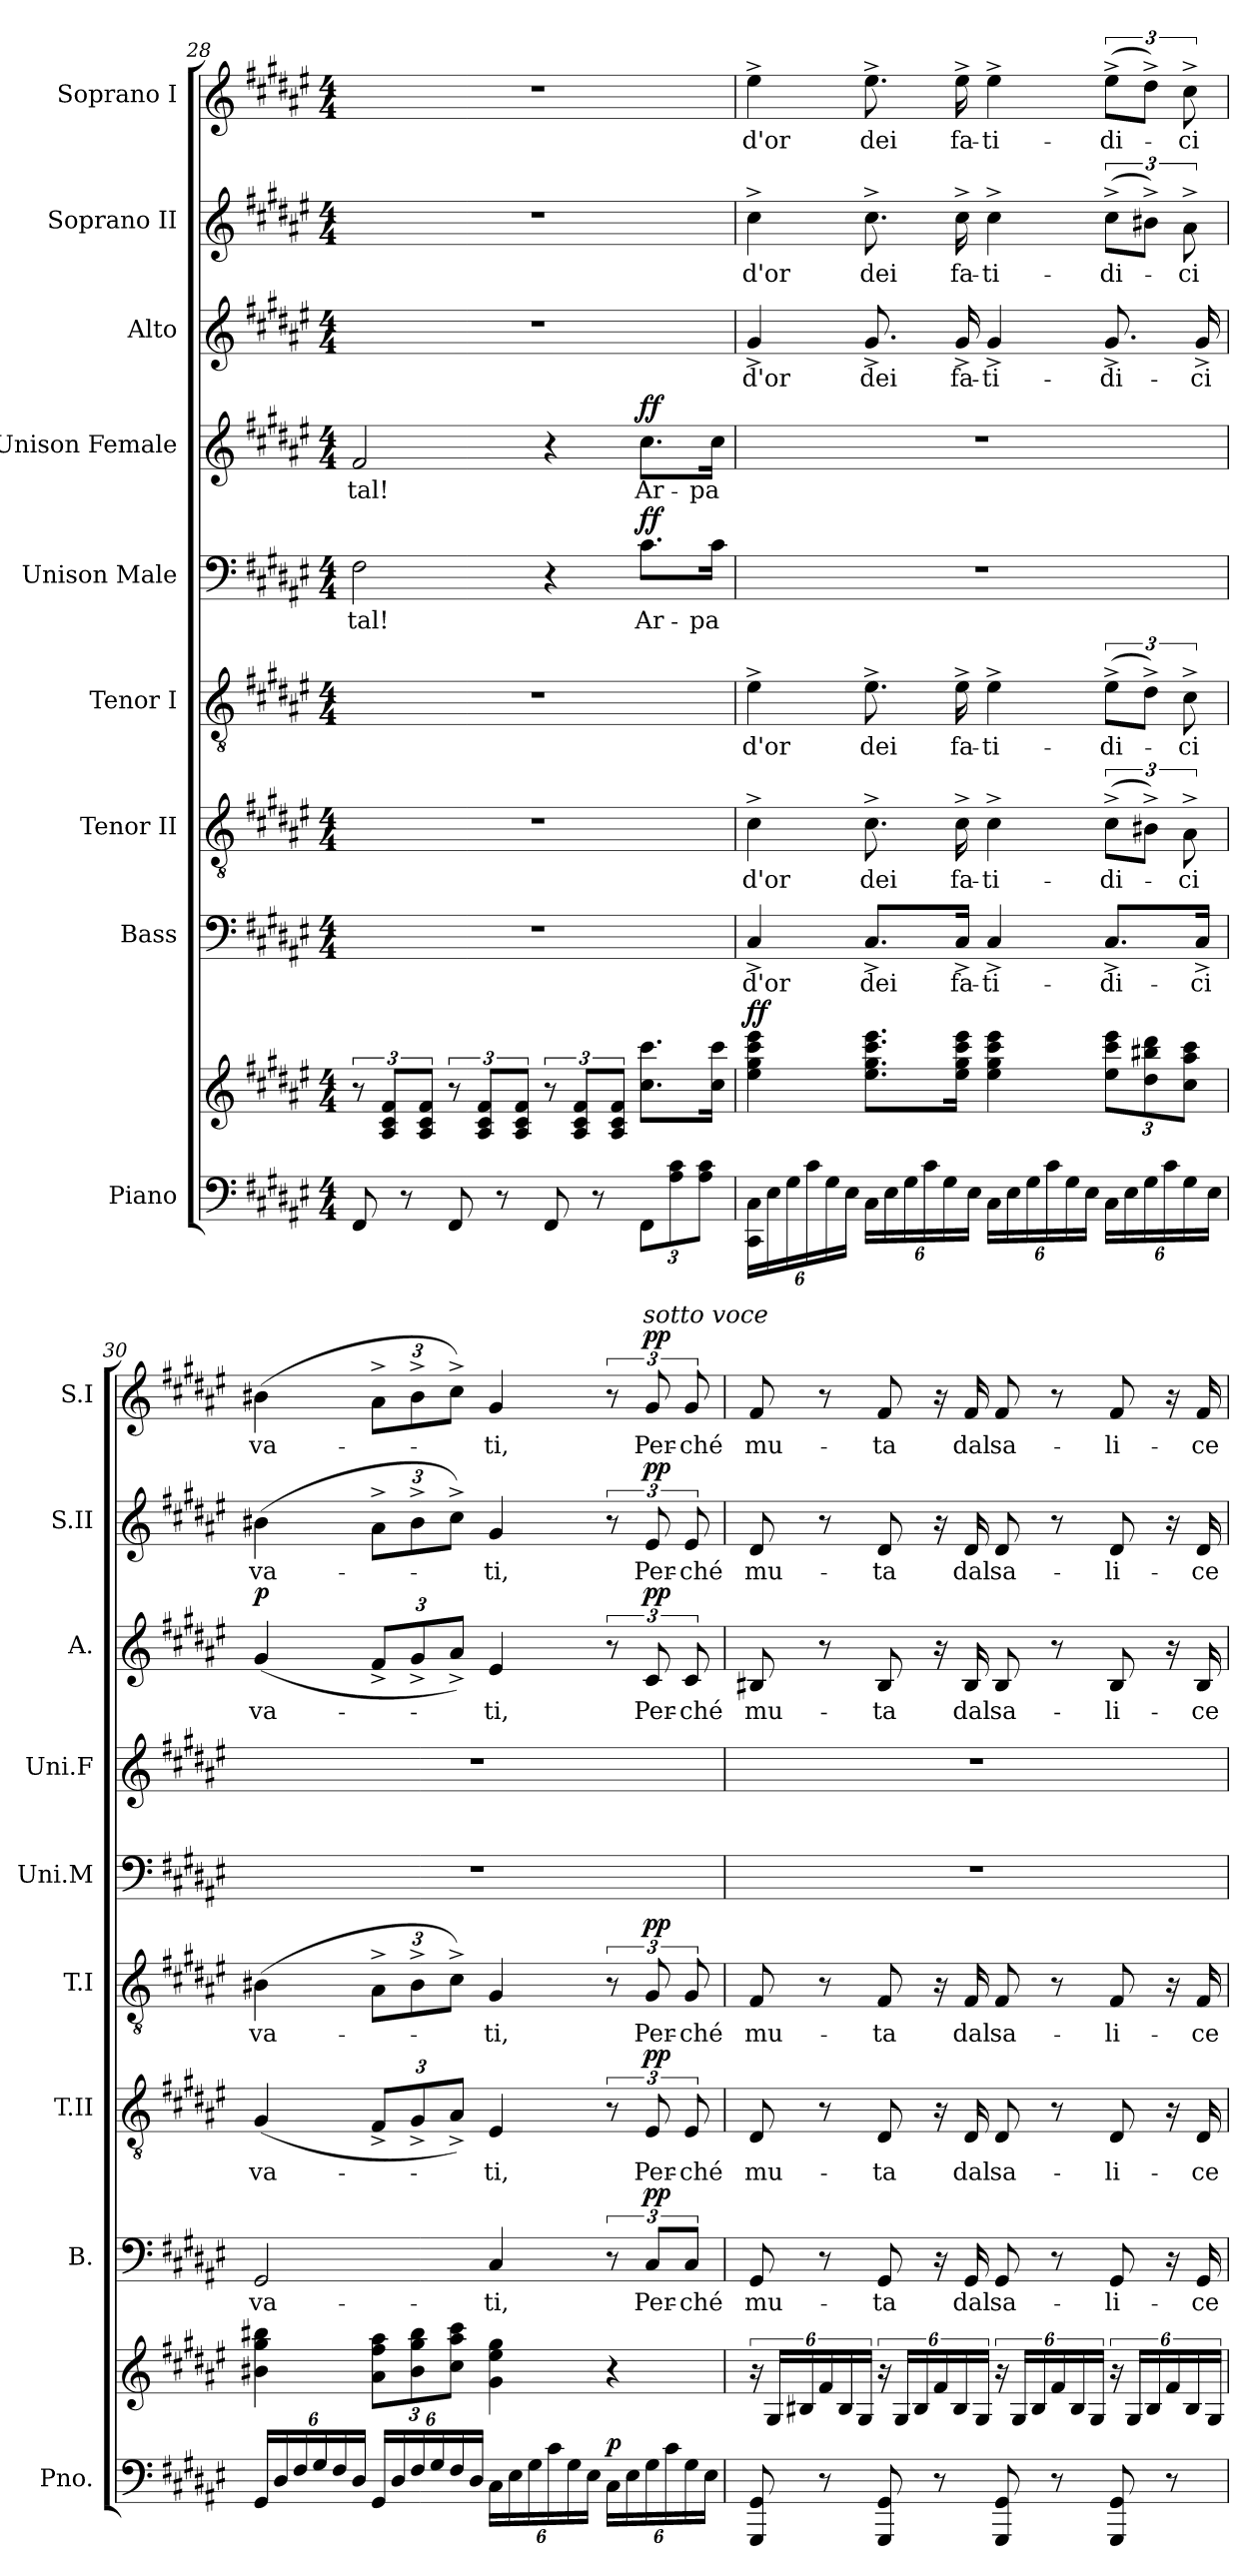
**kern	**kern	**dynam	**kern	**text	**dynam	**kern	**text	**dynam	**kern	**text	**dynam	**kern	**text	**dynam	**kern	**text	**dynam	**kern	**text	**dynam	**kern	**text	**dynam	**kern	**text	**dynam
*part9	*part9	*part9	*part8	*part8	*part8	*part7	*part7	*part7	*part6	*part6	*part6	*part5	*part5	*part5	*part4	*part4	*part4	*part3	*part3	*part3	*part2	*part2	*part2	*part1	*part1	*part1
*staff10	*staff9	*staff9/10	*staff8	*staff8	*staff8	*staff7	*staff7	*staff7	*staff6	*staff6	*staff6	*staff5	*staff5	*staff5	*staff4	*staff4	*staff4	*staff3	*staff3	*staff3	*staff2	*staff2	*staff2	*staff1	*staff1	*staff1
*I"Piano	*	*	*I"Bass	*	*	*I"Tenor II	*	*	*I"Tenor I	*	*	*I"Unison Male	*	*	*I"Unison Female	*	*	*I"Alto	*	*	*I"Soprano II	*	*	*I"Soprano I	*	*
*I'Pno.	*	*	*I'B.	*	*	*I'T.II	*	*	*I'T.I	*	*	*I'Uni.M	*	*	*I'Uni.F	*	*	*I'A.	*	*	*I'S.II	*	*	*I'S.I	*	*
*clefF4	*clefG2	*	*clefF4	*	*	*clefGv2	*	*	*clefGv2	*	*	*clefF4	*	*	*clefG2	*	*	*clefG2	*	*	*clefG2	*	*	*clefG2	*	*
*k[f#c#g#d#a#e#]	*k[f#c#g#d#a#e#]	*	*k[f#c#g#d#a#e#]	*	*	*k[f#c#g#d#a#e#]	*	*	*k[f#c#g#d#a#e#]	*	*	*k[f#c#g#d#a#e#]	*	*	*k[f#c#g#d#a#e#]	*	*	*k[f#c#g#d#a#e#]	*	*	*k[f#c#g#d#a#e#]	*	*	*k[f#c#g#d#a#e#]	*	*
*M4/4	*M4/4	*	*M4/4	*	*	*M4/4	*	*	*M4/4	*	*	*M4/4	*	*	*M4/4	*	*	*M4/4	*	*	*M4/4	*	*	*M4/4	*	*
=28	=28	=28	=28	=28	=28	=28	=28	=28	=28	=28	=28	=28	=28	=28	=28	=28	=28	=28	=28	=28	=28	=28	=28	=28	=28	=28
!	!	!	!	!	!	!	!	!	!	!	!	!	!LO:LY:b	!	!	!LO:LY:b	!	!	!	!	!	!	!	!	!	!
8FF#/	12r	.	1r	.	.	1r	.	.	1r	.	.	2F#\	-tal!	.	2f#/	-tal!	.	1r	.	.	1r	.	.	1r	.	.
.	12A#/ 12c#/ 12f#/L	.	.	.	.	.	.	.	.	.	.	.	.	.	.	.	.	.	.	.	.	.	.	.	.	.
8r	.	.	.	.	.	.	.	.	.	.	.	.	.	.	.	.	.	.	.	.	.	.	.	.	.	.
.	12A#/ 12c#/ 12f#/J	.	.	.	.	.	.	.	.	.	.	.	.	.	.	.	.	.	.	.	.	.	.	.	.	.
8FF#/	12r	.	.	.	.	.	.	.	.	.	.	.	.	.	.	.	.	.	.	.	.	.	.	.	.	.
.	12A#/ 12c#/ 12f#/L	.	.	.	.	.	.	.	.	.	.	.	.	.	.	.	.	.	.	.	.	.	.	.	.	.
8r	.	.	.	.	.	.	.	.	.	.	.	.	.	.	.	.	.	.	.	.	.	.	.	.	.	.
.	12A#/ 12c#/ 12f#/J	.	.	.	.	.	.	.	.	.	.	.	.	.	.	.	.	.	.	.	.	.	.	.	.	.
8FF#/	12r	.	.	.	.	.	.	.	.	.	.	4r	.	.	4r	.	.	.	.	.	.	.	.	.	.	.
.	12A#/ 12c#/ 12f#/L	.	.	.	.	.	.	.	.	.	.	.	.	.	.	.	.	.	.	.	.	.	.	.	.	.
8r	.	.	.	.	.	.	.	.	.	.	.	.	.	.	.	.	.	.	.	.	.	.	.	.	.	.
.	12A#/ 12c#/ 12f#/J	.	.	.	.	.	.	.	.	.	.	.	.	.	.	.	.	.	.	.	.	.	.	.	.	.
*Xbrackettup	*	*	*	*	*	*	*	*	*	*	*	*	*	*	*	*	*	*	*	*	*	*	*	*	*	*
!	!	!	!	!	!	!	!	!	!	!	!	!	!LO:LY:b	!LO:DY:a	!	!LO:LY:b	!LO:DY:a	!	!	!	!	!	!	!	!	!
12FF#\L	8.cc#\ 8.ccc#\L	.	.	.	.	.	.	.	.	.	.	8.c#\L	Ar-	ff	8.cc#\L	Ar-	ff	.	.	.	.	.	.	.	.	.
12A#\ 12c#\	.	.	.	.	.	.	.	.	.	.	.	.	.	.	.	.	.	.	.	.	.	.	.	.	.	.
12A#\ 12c#\J	.	.	.	.	.	.	.	.	.	.	.	.	.	.	.	.	.	.	.	.	.	.	.	.	.	.
!	!	!	!	!	!	!	!	!	!	!	!	!	!LO:LY:b	!	!	!LO:LY:b	!	!	!	!	!	!	!	!	!	!
.	16cc#\ 16ccc#\Jk	.	.	.	.	.	.	.	.	.	.	16c#\Jk	-pa	.	16cc#\Jk	-pa	.	.	.	.	.	.	.	.	.	.
!!LO:PB:g=z
=29	=29	=29	=29	=29	=29	=29	=29	=29	=29	=29	=29	=29	=29	=29	=29	=29	=29	=29	=29	=29	=29	=29	=29	=29	=29	=29
!	!	!LO:DY:a	!	!LO:LY:b	!	!	!LO:LY:b	!	!	!LO:LY:b	!	!	!	!	!	!	!	!	!LO:LY:b	!	!	!LO:LY:b	!	!	!LO:LY:b	!
24CC#\ 24C#\LL	4ee#\ 4gg#\ 4ccc#\ 4eee#\	ff	4C#^/	d'or	.	4c#^\	d'or	.	4e#^\	d'or	.	1r	.	.	1r	.	.	4g#^/	d'or	.	4cc#^\	d'or	.	4ee#^\	d'or	.
24E#\	.	.	.	.	.	.	.	.	.	.	.	.	.	.	.	.	.	.	.	.	.	.	.	.	.	.
24G#\	.	.	.	.	.	.	.	.	.	.	.	.	.	.	.	.	.	.	.	.	.	.	.	.	.	.
24c#\	.	.	.	.	.	.	.	.	.	.	.	.	.	.	.	.	.	.	.	.	.	.	.	.	.	.
24G#\	.	.	.	.	.	.	.	.	.	.	.	.	.	.	.	.	.	.	.	.	.	.	.	.	.	.
24E#\JJ	.	.	.	.	.	.	.	.	.	.	.	.	.	.	.	.	.	.	.	.	.	.	.	.	.	.
!	!	!	!	!LO:LY:b	!	!	!LO:LY:b	!	!	!LO:LY:b	!	!	!	!	!	!	!	!	!LO:LY:b	!	!	!LO:LY:b	!	!	!LO:LY:b	!
24C#\LL	8.ee#\ 8.gg#\ 8.ccc#\ 8.eee#\L	.	8.C#^/L	dei	.	8.c#^\	dei	.	8.e#^\	dei	.	.	.	.	.	.	.	8.g#^/	dei	.	8.cc#^\	dei	.	8.ee#^\	dei	.
24E#\	.	.	.	.	.	.	.	.	.	.	.	.	.	.	.	.	.	.	.	.	.	.	.	.	.	.
24G#\	.	.	.	.	.	.	.	.	.	.	.	.	.	.	.	.	.	.	.	.	.	.	.	.	.	.
24c#\	.	.	.	.	.	.	.	.	.	.	.	.	.	.	.	.	.	.	.	.	.	.	.	.	.	.
24G#\	.	.	.	.	.	.	.	.	.	.	.	.	.	.	.	.	.	.	.	.	.	.	.	.	.	.
!	!	!	!	!LO:LY:b	!	!	!LO:LY:b	!	!	!LO:LY:b	!	!	!	!	!	!	!	!	!LO:LY:b	!	!	!LO:LY:b	!	!	!LO:LY:b	!
.	16ee#\ 16gg#\ 16ccc#\ 16eee#\Jk	.	16C#^/Jk	fa-	.	16c#^\	fa-	.	16e#^\	fa-	.	.	.	.	.	.	.	16g#^/	fa-	.	16cc#^\	fa-	.	16ee#^\	fa-	.
24E#\JJ	.	.	.	.	.	.	.	.	.	.	.	.	.	.	.	.	.	.	.	.	.	.	.	.	.	.
!	!	!	!	!LO:LY:b	!	!	!LO:LY:b	!	!	!LO:LY:b	!	!	!	!	!	!	!	!	!LO:LY:b	!	!	!LO:LY:b	!	!	!LO:LY:b	!
24C#\LL	4ee#\ 4gg#\ 4ccc#\ 4eee#\	.	4C#^/	-ti-	.	4c#^\	-ti-	.	4e#^\	-ti-	.	.	.	.	.	.	.	4g#^/	-ti-	.	4cc#^\	-ti-	.	4ee#^\	-ti-	.
24E#\	.	.	.	.	.	.	.	.	.	.	.	.	.	.	.	.	.	.	.	.	.	.	.	.	.	.
24G#\	.	.	.	.	.	.	.	.	.	.	.	.	.	.	.	.	.	.	.	.	.	.	.	.	.	.
24c#\	.	.	.	.	.	.	.	.	.	.	.	.	.	.	.	.	.	.	.	.	.	.	.	.	.	.
24G#\	.	.	.	.	.	.	.	.	.	.	.	.	.	.	.	.	.	.	.	.	.	.	.	.	.	.
24E#\JJ	.	.	.	.	.	.	.	.	.	.	.	.	.	.	.	.	.	.	.	.	.	.	.	.	.	.
*	*Xbrackettup	*	*	*	*	*	*	*	*	*	*	*	*	*	*	*	*	*	*	*	*	*	*	*	*	*
!	!	!	!	!LO:LY:b	!	!	!LO:LY:b	!	!	!LO:LY:b	!	!	!	!	!	!	!	!	!LO:LY:b	!	!	!LO:LY:b	!	!	!LO:LY:b	!
24C#\LL	12ee#\ 12ccc#\ 12eee#\L	.	8.C#^/L	-di-	.	(12c#^\L	-di-	.	(12e#^\L	-di-	.	.	.	.	.	.	.	8.g#^/	-di-	.	(12cc#^\L	-di-	.	(12ee#^\L	-di-	.
24E#\	.	.	.	.	.	.	.	.	.	.	.	.	.	.	.	.	.	.	.	.	.	.	.	.	.	.
24G#\	12dd#\ 12bb#X\ 12ddd#\	.	.	.	.	12B#X^\J)	.	.	12d#^\J)	.	.	.	.	.	.	.	.	.	.	.	12b#X^\J)	.	.	12dd#^\J)	.	.
24c#\	.	.	.	.	.	.	.	.	.	.	.	.	.	.	.	.	.	.	.	.	.	.	.	.	.	.
!	!	!	!	!	!	!	!LO:LY:b	!	!	!LO:LY:b	!	!	!	!	!	!	!	!	!	!	!	!LO:LY:b	!	!	!LO:LY:b	!
24G#\	12cc#\ 12aa#\ 12ccc#\J	.	.	.	.	12A#^\	-ci	.	12c#^\	-ci	.	.	.	.	.	.	.	.	.	.	12a#^\	-ci	.	12cc#^\	-ci	.
!	!	!	!	!LO:LY:b	!	!	!	!	!	!	!	!	!	!	!	!	!	!	!LO:LY:b	!	!	!	!	!	!	!
.	.	.	16C#^/Jk	-ci	.	.	.	.	.	.	.	.	.	.	.	.	.	16g#^/	-ci	.	.	.	.	.	.	.
24E#\JJ	.	.	.	.	.	.	.	.	.	.	.	.	.	.	.	.	.	.	.	.	.	.	.	.	.	.
!!LO:PB:g=z
=30	=30	=30	=30	=30	=30	=30	=30	=30	=30	=30	=30	=30	=30	=30	=30	=30	=30	=30	=30	=30	=30	=30	=30	=30	=30	=30
!	!	!	!	!LO:LY:b	!	!	!LO:LY:b	!	!	!LO:LY:b	!	!	!	!	!	!	!	!	!LO:LY:b	!LO:DY:a	!	!LO:LY:b	!	!	!LO:LY:b	!
24GG#/LL	4b#X\ 4gg#\ 4bb#X\	.	2GG#/	va-	.	(4G#/	va-	.	(4B#X\	va-	.	1r	.	.	1r	.	.	(4g#/	va-	p	(4b#X\	va-	.	(4b#X\	va-	.
24D#/	.	.	.	.	.	.	.	.	.	.	.	.	.	.	.	.	.	.	.	.	.	.	.	.	.	.
24F#/	.	.	.	.	.	.	.	.	.	.	.	.	.	.	.	.	.	.	.	.	.	.	.	.	.	.
24G#/	.	.	.	.	.	.	.	.	.	.	.	.	.	.	.	.	.	.	.	.	.	.	.	.	.	.
24F#/	.	.	.	.	.	.	.	.	.	.	.	.	.	.	.	.	.	.	.	.	.	.	.	.	.	.
24D#/JJ	.	.	.	.	.	.	.	.	.	.	.	.	.	.	.	.	.	.	.	.	.	.	.	.	.	.
*	*	*	*	*	*	*Xbrackettup	*	*	*Xbrackettup	*	*	*	*	*	*	*	*	*Xbrackettup	*	*	*Xbrackettup	*	*	*Xbrackettup	*	*
24GG#/LL	12a#\ 12ff#\ 12aa#\L	.	.	.	.	12F#^/L	.	.	12A#^\L	.	.	.	.	.	.	.	.	12f#^/L	.	.	12a#^\L	.	.	12a#^\L	.	.
24D#/	.	.	.	.	.	.	.	.	.	.	.	.	.	.	.	.	.	.	.	.	.	.	.	.	.	.
24F#/	12b#\ 12gg#\ 12bb#\	.	.	.	.	12G#^/	.	.	12B#^\	.	.	.	.	.	.	.	.	12g#^/	.	.	12b#^\	.	.	12b#^\	.	.
24G#/	.	.	.	.	.	.	.	.	.	.	.	.	.	.	.	.	.	.	.	.	.	.	.	.	.	.
24F#/	12cc#\ 12aa#\ 12ccc#\J	.	.	.	.	12A#^/J)	.	.	12c#^\J)	.	.	.	.	.	.	.	.	12a#^/J)	.	.	12cc#^\J)	.	.	12cc#^\J)	.	.
24D#/JJ	.	.	.	.	.	.	.	.	.	.	.	.	.	.	.	.	.	.	.	.	.	.	.	.	.	.
!	!	!	!	!LO:LY:b	!	!	!LO:LY:b	!	!	!LO:LY:b	!	!	!	!	!	!	!	!	!LO:LY:b	!	!	!LO:LY:b	!	!	!LO:LY:b	!
24C#\LL	4g#\ 4ee#\ 4gg#\	.	4C#/	-ti,	.	4E#/	-ti,	.	4G#/	-ti,	.	.	.	.	.	.	.	4e#/	-ti,	.	4g#/	-ti,	.	4g#/	-ti,	.
24E#\	.	.	.	.	.	.	.	.	.	.	.	.	.	.	.	.	.	.	.	.	.	.	.	.	.	.
24G#\	.	.	.	.	.	.	.	.	.	.	.	.	.	.	.	.	.	.	.	.	.	.	.	.	.	.
24c#\	.	.	.	.	.	.	.	.	.	.	.	.	.	.	.	.	.	.	.	.	.	.	.	.	.	.
24G#\	.	.	.	.	.	.	.	.	.	.	.	.	.	.	.	.	.	.	.	.	.	.	.	.	.	.
24E#\JJ	.	.	.	.	.	.	.	.	.	.	.	.	.	.	.	.	.	.	.	.	.	.	.	.	.	.
*	*	*	*	*	*	*brackettup	*	*	*brackettup	*	*	*	*	*	*	*	*	*brackettup	*	*	*brackettup	*	*	*brackettup	*	*
!	!	!LO:DY:a=2	!	!	!	!	!	!	!	!	!	!	!	!	!	!	!	!	!	!	!	!	!	!	!	!
24C#\LL	4r	p	12r	.	.	12r	.	.	12r	.	.	.	.	.	.	.	.	12r	.	.	12r	.	.	12r	.	.
24E#\	.	.	.	.	.	.	.	.	.	.	.	.	.	.	.	.	.	.	.	.	.	.	.	.	.	.
!	!	!	!	!	!	!	!	!	!	!	!	!	!	!	!	!	!	!	!	!	!	!	!	!LO:TX:a:i:t=sotto voce	!	!
!	!	!	!	!LO:LY:b	!LO:DY:a	!	!LO:LY:b	!LO:DY:a	!	!LO:LY:b	!LO:DY:a	!	!	!	!	!	!	!	!LO:LY:b	!LO:DY:a	!	!LO:LY:b	!LO:DY:a	!	!LO:LY:b	!LO:DY:a
24G#\	.	.	12C#/L	Per-	pp	12E#/	Per-	pp	12G#/	Per-	pp	.	.	.	.	.	.	12c#/	Per-	pp	12e#/	Per-	pp	12g#/	Per-	pp
24c#\	.	.	.	.	.	.	.	.	.	.	.	.	.	.	.	.	.	.	.	.	.	.	.	.	.	.
!	!	!	!	!LO:LY:b	!	!	!LO:LY:b	!	!	!LO:LY:b	!	!	!	!	!	!	!	!	!LO:LY:b	!	!	!LO:LY:b	!	!	!LO:LY:b	!
24G#\	.	.	12C#/J	-ché	.	12E#/	-ché	.	12G#/	-ché	.	.	.	.	.	.	.	12c#/	-ché	.	12e#/	-ché	.	12g#/	-ché	.
24E#\JJ	.	.	.	.	.	.	.	.	.	.	.	.	.	.	.	.	.	.	.	.	.	.	.	.	.	.
!!LO:PB:g=z
=31	=31	=31	=31	=31	=31	=31	=31	=31	=31	=31	=31	=31	=31	=31	=31	=31	=31	=31	=31	=31	=31	=31	=31	=31	=31	=31
*	*brackettup	*	*	*	*	*	*	*	*	*	*	*	*	*	*	*	*	*	*	*	*	*	*	*	*	*
!	!	!	!	!LO:LY:b	!	!	!LO:LY:b	!	!	!LO:LY:b	!	!	!	!	!	!	!	!	!LO:LY:b	!	!	!LO:LY:b	!	!	!LO:LY:b	!
8GGG#/ 8GG#/	24r	.	8GG#/	mu-	.	8D#/	mu-	.	8F#/	mu-	.	1r	.	.	1r	.	.	8B#X/	mu-	.	8d#/	mu-	.	8f#/	mu-	.
.	24G#/LL	.	.	.	.	.	.	.	.	.	.	.	.	.	.	.	.	.	.	.	.	.	.	.	.	.
.	24B#X/	.	.	.	.	.	.	.	.	.	.	.	.	.	.	.	.	.	.	.	.	.	.	.	.	.
8r	24f#/	.	8r	.	.	8r	.	.	8r	.	.	.	.	.	.	.	.	8r	.	.	8r	.	.	8r	.	.
.	24B#/	.	.	.	.	.	.	.	.	.	.	.	.	.	.	.	.	.	.	.	.	.	.	.	.	.
.	24G#/JJ	.	.	.	.	.	.	.	.	.	.	.	.	.	.	.	.	.	.	.	.	.	.	.	.	.
!	!	!	!	!LO:LY:b	!	!	!LO:LY:b	!	!	!LO:LY:b	!	!	!	!	!	!	!	!	!LO:LY:b	!	!	!LO:LY:b	!	!	!LO:LY:b	!
8GGG#/ 8GG#/	24r	.	8GG#/	-ta	.	8D#/	-ta	.	8F#/	-ta	.	.	.	.	.	.	.	8B#/	-ta	.	8d#/	-ta	.	8f#/	-ta	.
.	24G#/LL	.	.	.	.	.	.	.	.	.	.	.	.	.	.	.	.	.	.	.	.	.	.	.	.	.
.	24B#/	.	.	.	.	.	.	.	.	.	.	.	.	.	.	.	.	.	.	.	.	.	.	.	.	.
8r	24f#/	.	16r	.	.	16r	.	.	16r	.	.	.	.	.	.	.	.	16r	.	.	16r	.	.	16r	.	.
.	24B#/	.	.	.	.	.	.	.	.	.	.	.	.	.	.	.	.	.	.	.	.	.	.	.	.	.
!	!	!	!	!LO:LY:b	!	!	!LO:LY:b	!	!	!LO:LY:b	!	!	!	!	!	!	!	!	!LO:LY:b	!	!	!LO:LY:b	!	!	!LO:LY:b	!
.	.	.	16GG#/	dal	.	16D#/	dal	.	16F#/	dal	.	.	.	.	.	.	.	16B#/	dal	.	16d#/	dal	.	16f#/	dal	.
.	24G#/JJ	.	.	.	.	.	.	.	.	.	.	.	.	.	.	.	.	.	.	.	.	.	.	.	.	.
!	!	!	!	!LO:LY:b	!	!	!LO:LY:b	!	!	!LO:LY:b	!	!	!	!	!	!	!	!	!LO:LY:b	!	!	!LO:LY:b	!	!	!LO:LY:b	!
8GGG#/ 8GG#/	24r	.	8GG#/	sa-	.	8D#/	sa-	.	8F#/	sa-	.	.	.	.	.	.	.	8B#/	sa-	.	8d#/	sa-	.	8f#/	sa-	.
.	24G#/LL	.	.	.	.	.	.	.	.	.	.	.	.	.	.	.	.	.	.	.	.	.	.	.	.	.
.	24B#/	.	.	.	.	.	.	.	.	.	.	.	.	.	.	.	.	.	.	.	.	.	.	.	.	.
8r	24f#/	.	8r	.	.	8r	.	.	8r	.	.	.	.	.	.	.	.	8r	.	.	8r	.	.	8r	.	.
.	24B#/	.	.	.	.	.	.	.	.	.	.	.	.	.	.	.	.	.	.	.	.	.	.	.	.	.
.	24G#/JJ	.	.	.	.	.	.	.	.	.	.	.	.	.	.	.	.	.	.	.	.	.	.	.	.	.
!	!	!	!	!LO:LY:b	!	!	!LO:LY:b	!	!	!LO:LY:b	!	!	!	!	!	!	!	!	!LO:LY:b	!	!	!LO:LY:b	!	!	!LO:LY:b	!
8GGG#/ 8GG#/	24r	.	8GG#/	-li-	.	8D#/	-li-	.	8F#/	-li-	.	.	.	.	.	.	.	8B#/	-li-	.	8d#/	-li-	.	8f#/	-li-	.
.	24G#/LL	.	.	.	.	.	.	.	.	.	.	.	.	.	.	.	.	.	.	.	.	.	.	.	.	.
.	24B#/	.	.	.	.	.	.	.	.	.	.	.	.	.	.	.	.	.	.	.	.	.	.	.	.	.
8r	24f#/	.	16r	.	.	16r	.	.	16r	.	.	.	.	.	.	.	.	16r	.	.	16r	.	.	16r	.	.
.	24B#/	.	.	.	.	.	.	.	.	.	.	.	.	.	.	.	.	.	.	.	.	.	.	.	.	.
!	!	!	!	!LO:LY:b	!	!	!LO:LY:b	!	!	!LO:LY:b	!	!	!	!	!	!	!	!	!LO:LY:b	!	!	!LO:LY:b	!	!	!LO:LY:b	!
.	.	.	16GG#/	-ce	.	16D#/	-ce	.	16F#/	-ce	.	.	.	.	.	.	.	16B#/	-ce	.	16d#/	-ce	.	16f#/	-ce	.
.	24G#/JJ	.	.	.	.	.	.	.	.	.	.	.	.	.	.	.	.	.	.	.	.	.	.	.	.	.
=	=	=	=	=	=	=	=	=	=	=	=	=	=	=	=	=	=	=	=	=	=	=	=	=	=	=
*-	*-	*-	*-	*-	*-	*-	*-	*-	*-	*-	*-	*-	*-	*-	*-	*-	*-	*-	*-	*-	*-	*-	*-	*-	*-	*-
